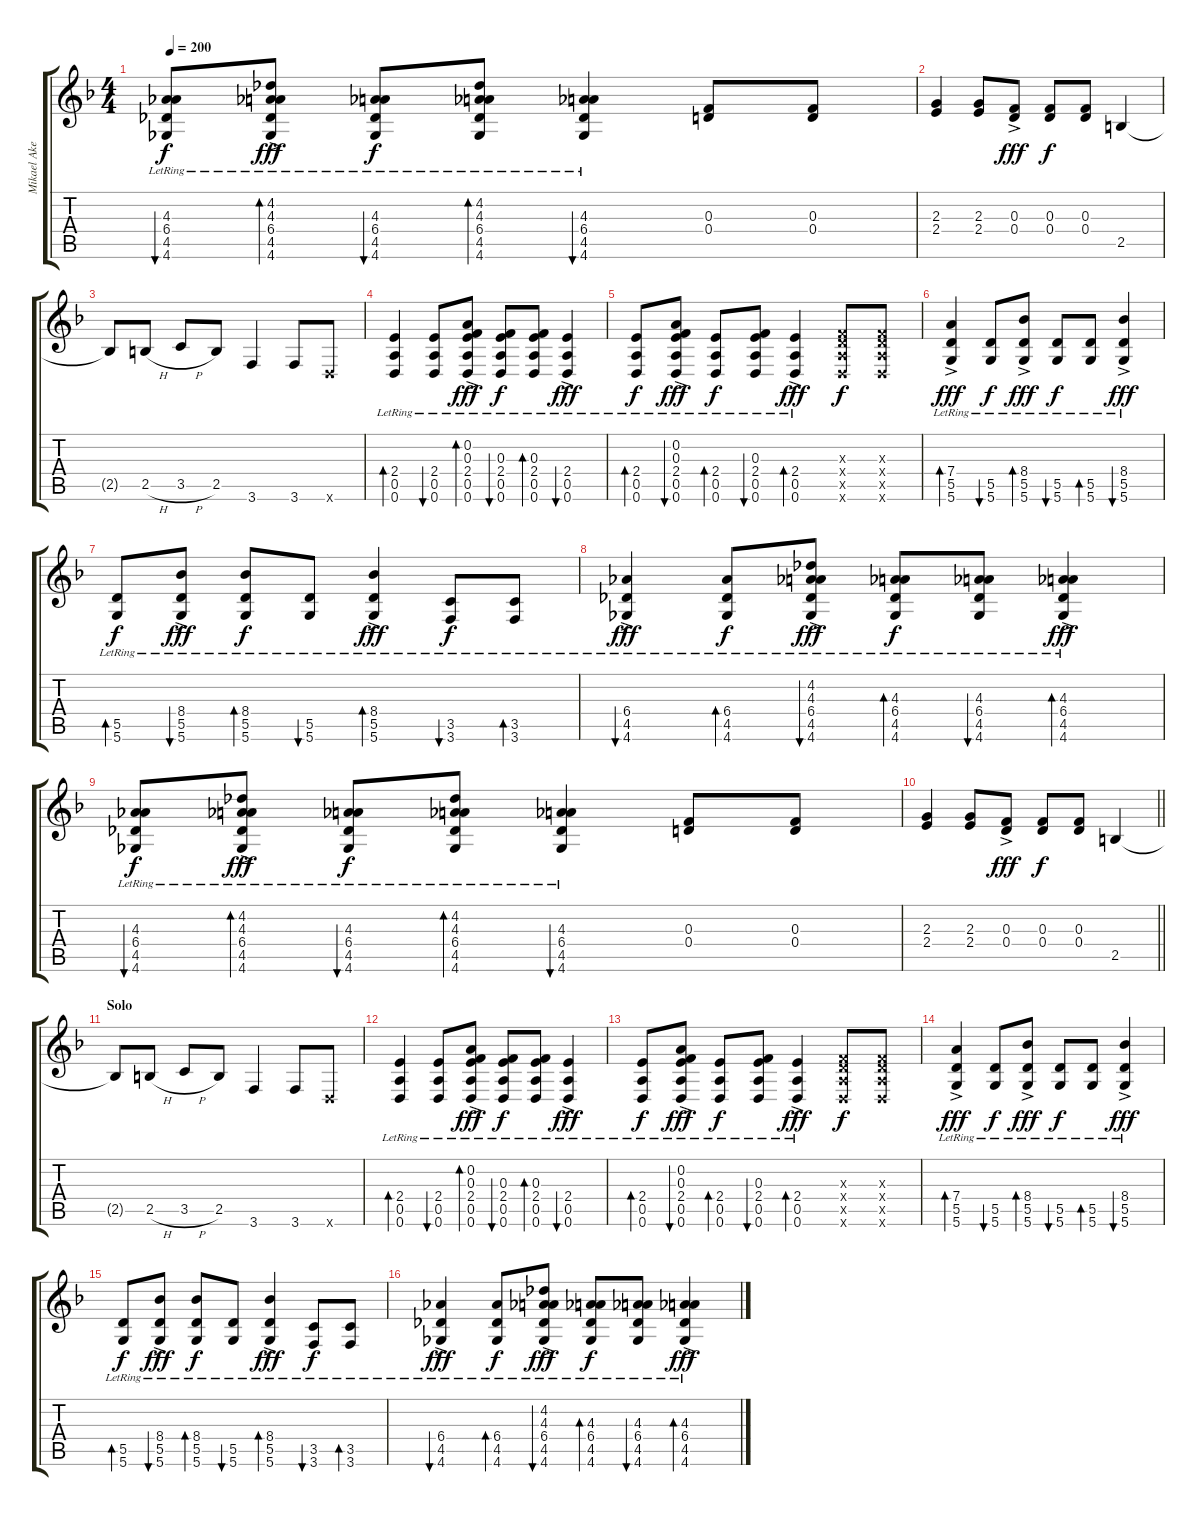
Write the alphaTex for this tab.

\track ("Mikael Akerfeldt (Acoustic)" "Mikael Ake") {instrument acousticguitarsteel}
\staff {score tabs}
\tuning (D4 A3 F3 D3 A2 D2) {hide}
\ts (4 4)
\tempo 200
\clef g2
\ks f
(4.3{lr} 6.4{lr} 4.5{lr} 4.6{lr}).8{bu 120 dy f} (4.2{ac lr} 4.3{ac lr} 6.4{ac lr} 4.5{ac lr} 4.6{ac lr}).8{bd 120 dy fff} (4.3{lr} 6.4{lr} 4.5{lr} 4.6{lr}).8{bu 120 dy f} (4.2{lr} 4.3{lr} 6.4{lr} 4.5{lr} 4.6{lr}).8{bd 120} (4.3{lr} 6.4{lr} 4.5{lr} 4.6{lr}).4{bu 120} (0.3 0.4).8 (0.3 0.4).8 |
(2.3 2.4).4 (2.3 2.4).8 (0.3{ac} 0.4{ac}).8{dy fff} (0.3 0.4).8{dy f} (0.3 0.4).8 2.5.4 |
2.5{t}.8 2.5{h}.8 3.5{h}.8 2.5.8 3.6.4 3.6.8 0.6{x}.8 |
(2.4{lr} 0.5{lr} 0.6{lr}).4{bd 120} (2.4{lr} 0.5{lr} 0.6{lr}).8{bu 120} (0.2{ac lr} 0.3{ac lr} 2.4{ac lr} 0.5{ac lr} 0.6{ac lr}).8{bd 120 dy fff} (0.3{lr} 2.4{lr} 0.5{lr} 0.6{lr}).8{bu 120 dy f} (0.3{lr} 2.4{lr} 0.5{lr} 0.6{lr}).8{bd 120} (2.4{ac lr} 0.5{ac lr} 0.6{ac lr}).4{bu 120 dy fff} |
(2.4{lr} 0.5{lr} 0.6{lr}).8{bd 120 dy f} (0.2{ac lr} 0.3{ac lr} 2.4{ac lr} 0.5{ac lr} 0.6{ac lr}).8{bu 120 dy fff} (2.4{lr} 0.5{lr} 0.6{lr}).8{bd 120 dy f} (0.3{lr} 2.4{lr} 0.5{lr} 0.6{lr}).8{bu 120} (2.4{ac lr} 0.5{ac lr} 0.6{ac lr}).4{bd 120 dy fff} (0.3{x} 0.4{x} 0.5{x} 0.6{x}).8{dy f} (0.3{x} 0.4{x} 0.5{x} 0.6{x}).8 |
(7.4{ac lr} 5.5{ac lr} 5.6{ac lr}).4{bd 120 dy fff} (5.5{lr} 5.6{lr}).8{bu 120 dy f} (8.4{ac lr} 5.5{ac lr} 5.6{ac lr}).8{bd 120 dy fff} (5.5{lr} 5.6{lr}).8{bu 120 dy f} (5.5{lr} 5.6{lr}).8{bd 120} (8.4{ac lr} 5.5{ac lr} 5.6{ac lr}).4{bu 120 dy fff} |
(5.5{lr} 5.6{lr}).8{bd 120 dy f} (8.4{ac lr} 5.5{ac lr} 5.6{ac lr}).8{bu 120 dy fff} (8.4{lr} 5.5{lr} 5.6{lr}).8{bd 120 dy f} (5.5{lr} 5.6{lr}).8{bu 120} (8.4{ac lr} 5.5{ac lr} 5.6{ac lr}).4{bd 120 dy fff} (3.5{lr} 3.6{lr}).8{bu 120 dy f} (3.5{lr} 3.6{lr}).8{bd 120} |
(6.4{ac lr} 4.5{ac lr} 4.6{ac lr}).4{bu 120 dy fff} (6.4{lr} 4.5{lr} 4.6{lr}).8{bd 120 dy f} (4.2{ac lr} 4.3{ac lr} 6.4{ac lr} 4.5{ac lr} 4.6{ac lr}).8{bu 120 dy fff} (4.3{lr} 6.4{lr} 4.5{lr} 4.6{lr}).8{bd 120 dy f} (4.3{lr} 6.4{lr} 4.5{lr} 4.6{lr}).8{bu 120} (4.3{ac lr} 6.4{ac lr} 4.5{ac lr} 4.6{ac lr}).4{bd 120 dy fff} |
(4.3{lr} 6.4{lr} 4.5{lr} 4.6{lr}).8{bu 120 dy f} (4.2{ac lr} 4.3{ac lr} 6.4{ac lr} 4.5{ac lr} 4.6{ac lr}).8{bd 120 dy fff} (4.3{lr} 6.4{lr} 4.5{lr} 4.6{lr}).8{bu 120 dy f} (4.2{lr} 4.3{lr} 6.4{lr} 4.5{lr} 4.6{lr}).8{bd 120} (4.3{lr} 6.4{lr} 4.5{lr} 4.6{lr}).4{bu 120} (0.3 0.4).8 (0.3 0.4).8 |
\barLineRight lightlight
(2.3 2.4).4 (2.3 2.4).8 (0.3{ac} 0.4{ac}).8{dy fff} (0.3 0.4).8{dy f} (0.3 0.4).8 2.5.4 |
\section ("" "Solo")
2.5{t}.8 2.5{h}.8 3.5{h}.8 2.5.8 3.6.4 3.6.8 0.6{x}.8 |
(2.4{lr} 0.5{lr} 0.6{lr}).4{bd 120} (2.4{lr} 0.5{lr} 0.6{lr}).8{bu 120} (0.2{ac lr} 0.3{ac lr} 2.4{ac lr} 0.5{ac lr} 0.6{ac lr}).8{bd 120 dy fff} (0.3{lr} 2.4{lr} 0.5{lr} 0.6{lr}).8{bu 120 dy f} (0.3{lr} 2.4{lr} 0.5{lr} 0.6{lr}).8{bd 120} (2.4{ac lr} 0.5{ac lr} 0.6{ac lr}).4{bu 120 dy fff} |
(2.4{lr} 0.5{lr} 0.6{lr}).8{bd 120 dy f} (0.2{ac lr} 0.3{ac lr} 2.4{ac lr} 0.5{ac lr} 0.6{ac lr}).8{bu 120 dy fff} (2.4{lr} 0.5{lr} 0.6{lr}).8{bd 120 dy f} (0.3{lr} 2.4{lr} 0.5{lr} 0.6{lr}).8{bu 120} (2.4{ac lr} 0.5{ac lr} 0.6{ac lr}).4{bd 120 dy fff} (0.3{x} 0.4{x} 0.5{x} 0.6{x}).8{dy f} (0.3{x} 0.4{x} 0.5{x} 0.6{x}).8 |
(7.4{ac lr} 5.5{ac lr} 5.6{ac lr}).4{bd 120 dy fff} (5.5{lr} 5.6{lr}).8{bu 120 dy f} (8.4{ac lr} 5.5{ac lr} 5.6{ac lr}).8{bd 120 dy fff} (5.5{lr} 5.6{lr}).8{bu 120 dy f} (5.5{lr} 5.6{lr}).8{bd 120} (8.4{ac lr} 5.5{ac lr} 5.6{ac lr}).4{bu 120 dy fff} |
(5.5{lr} 5.6{lr}).8{bd 120 dy f} (8.4{ac lr} 5.5{ac lr} 5.6{ac lr}).8{bu 120 dy fff} (8.4{lr} 5.5{lr} 5.6{lr}).8{bd 120 dy f} (5.5{lr} 5.6{lr}).8{bu 120} (8.4{ac lr} 5.5{ac lr} 5.6{ac lr}).4{bd 120 dy fff} (3.5{lr} 3.6{lr}).8{bu 120 dy f} (3.5{lr} 3.6{lr}).8{bd 120} |
(6.4{ac lr} 4.5{ac lr} 4.6{ac lr}).4{bu 120 dy fff} (6.4{lr} 4.5{lr} 4.6{lr}).8{bd 120 dy f} (4.2{ac lr} 4.3{ac lr} 6.4{ac lr} 4.5{ac lr} 4.6{ac lr}).8{bu 120 dy fff} (4.3{lr} 6.4{lr} 4.5{lr} 4.6{lr}).8{bd 120 dy f} (4.3{lr} 6.4{lr} 4.5{lr} 4.6{lr}).8{bu 120} (4.3{ac lr} 6.4{ac lr} 4.5{ac lr} 4.6{ac lr}).4{bd 120 dy fff}
